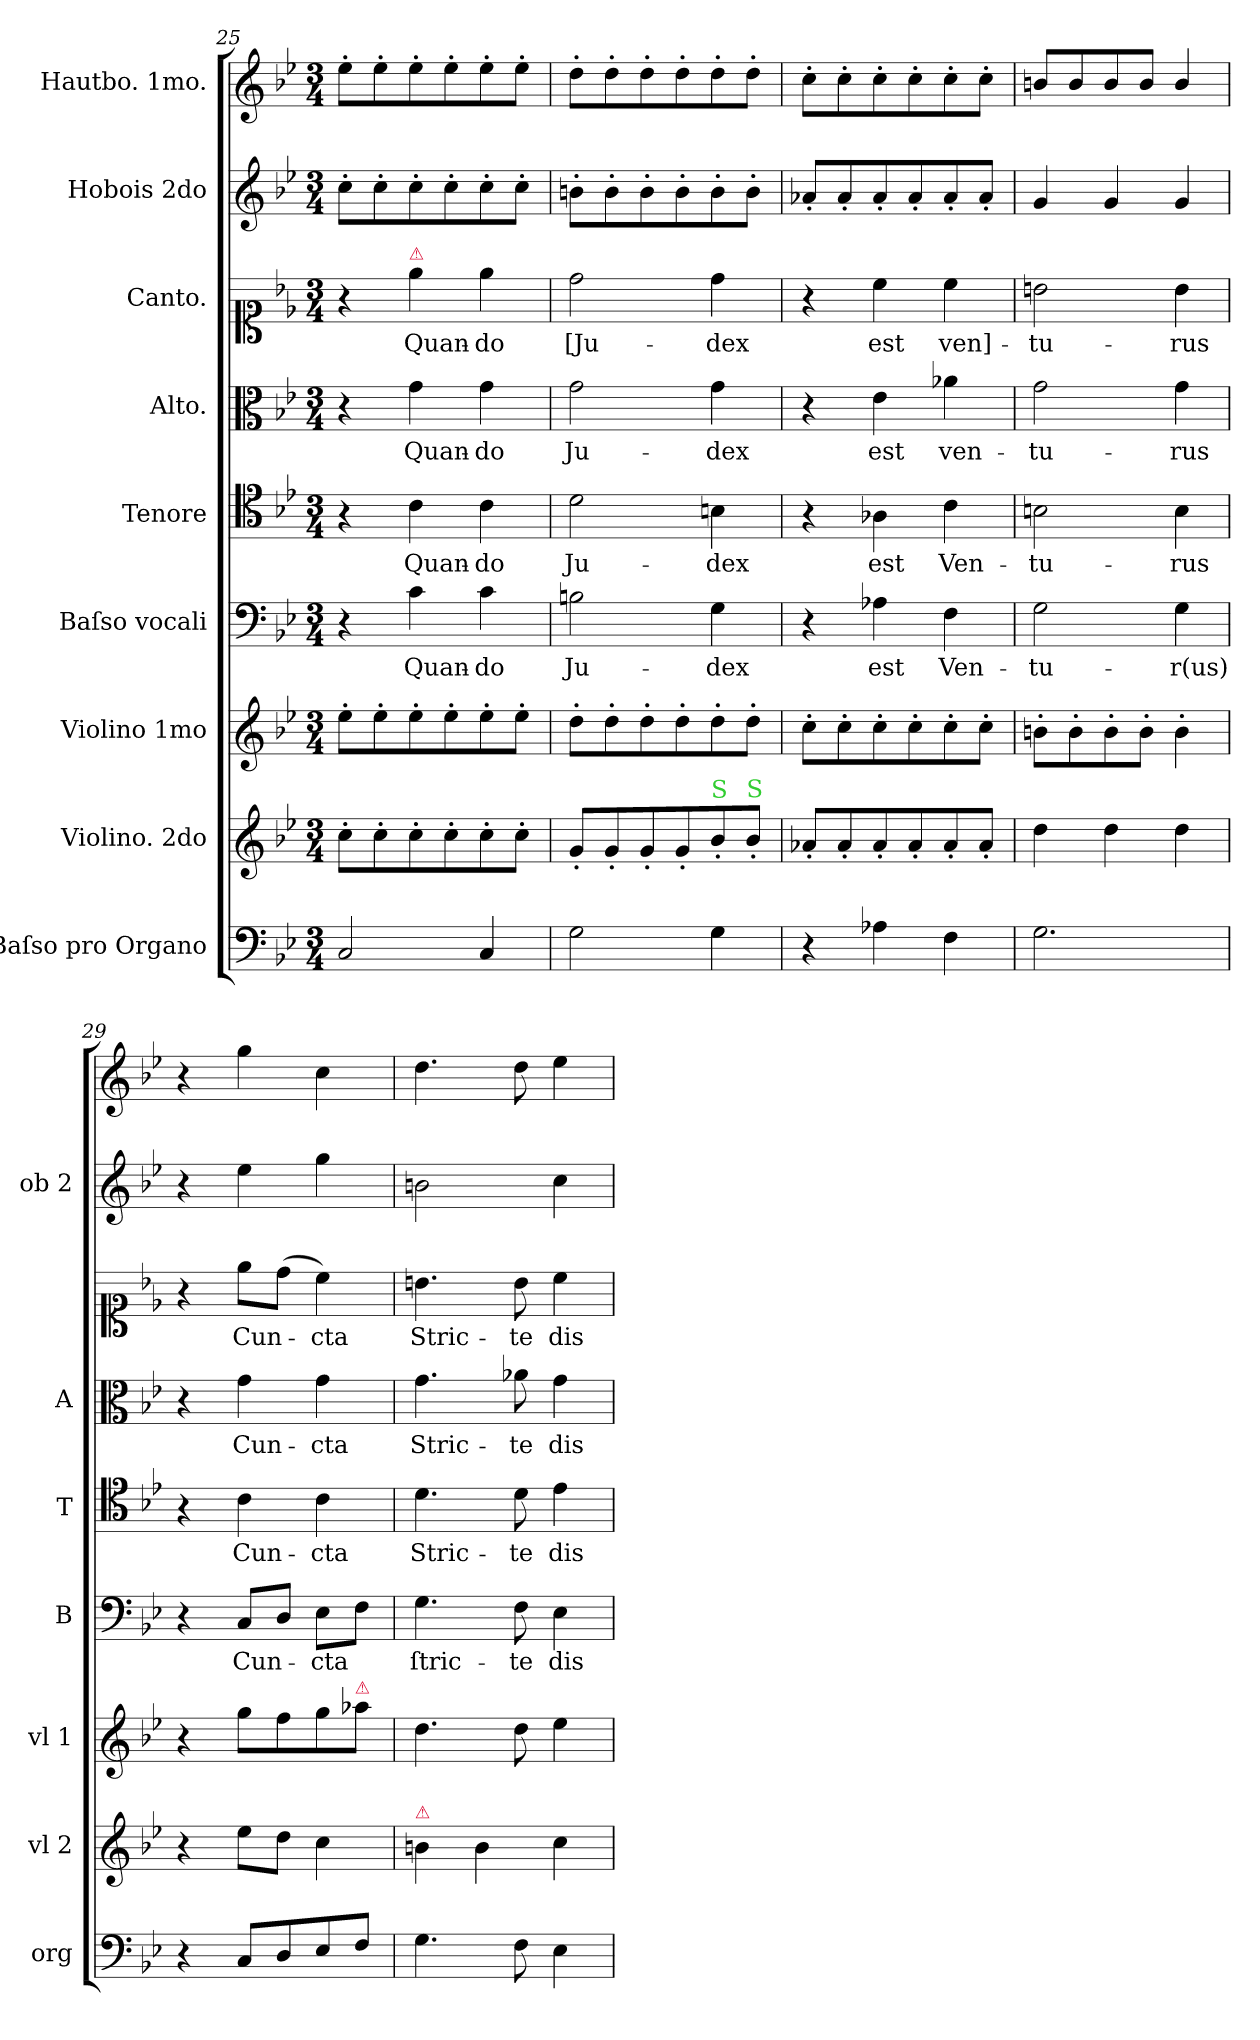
**kern	**kern	**kern	**kern	**text	**kern	**text	**kern	**text	**kern	**text	**kern	**kern
*part9	*part8	*part7	*part6	*part6	*part5	*part5	*part4	*part4	*part3	*part3	*part2	*part1
*staff9	*staff8	*staff7	*staff6	*staff6	*staff5	*staff5	*staff4	*staff4	*staff3	*staff3	*staff2	*staff1
*I"Baſso pro Organo	*I"Violino. 2do	*I"Violino 1mo	*I"Baſso vocali	*	*I"Tenore	*	*I"Alto.	*	*I"Canto.	*	*I"Hobois 2do	*I"Hautbo. 1mo.
*I'org	*I'vl 2	*I'vl 1	*I'B	*	*I'T	*	*I'A	*	*	*	*I'ob 2	*
*clefF4	*clefG2	*clefG2	*clefF4	*	*clefC4	*	*clefC3	*	*clefC1	*	*clefG2	*clefG2
*k[b-e-]	*k[b-e-]	*k[b-e-]	*k[b-e-]	*	*k[b-e-]	*	*k[b-e-]	*	*k[b-e-]	*	*k[b-e-]	*k[b-e-]
*M3/4	*M3/4	*M3/4	*M3/4	*	*M3/4	*	*M3/4	*	*M3/4	*	*M3/4	*M3/4
=25	=25	=25	=25	=25	=25	=25	=25	=25	=25	=25	=25	=25
2C/	8cc'\L	8ee-'\L	4r	.	4r	.	4r	.	4r	.	8cc'\L	8ee-'\L
.	8cc'\	8ee-'\	.	.	.	.	.	.	.	.	8cc'\	8ee-'\
!	!	!	!	!	!	!	!	!	!LO:TX:a:color=crimson:t=⚠	!	!	!
.	8cc'\	8ee-'\	4c\	Quan-	4c\	Quan-	4g\	Quan-	4ee-\	Quan-	8cc'\	8ee-'\
.	8cc'\	8ee-'\	.	.	.	.	.	.	.	.	8cc'\	8ee-'\
4C/	8cc'\	8ee-'\	4c\	-do	4c\	-do	4g\	-do	4ee-\	-do	8cc'\	8ee-'\
.	8cc'\J	8ee-'\J	.	.	.	.	.	.	.	.	8cc'\J	8ee-'\J
=26	=26	=26	=26	=26	=26	=26	=26	=26	=26	=26	=26	=26
2G\	8g'/L	8dd'\L	2Bn\	Ju-	2d\	Ju-	2g\	Ju-	2dd\	[Ju-	8bn'\L	8dd'\L
.	8g'/	8dd'\	.	.	.	.	.	.	.	.	8b'\	8dd'\
.	8g'/	8dd'\	.	.	.	.	.	.	.	.	8b'\	8dd'\
.	8g'/	8dd'\	.	.	.	.	.	.	.	.	8b'\	8dd'\
!	!LO:TX:a:color=limegreen:t=S	!	!	!	!	!	!	!	!	!	!	!
4G\	8b-'/	8dd'\	4G\	-dex	4Bn\	-dex	4g\	-dex	4dd\	-dex	8b'\	8dd'\
!	!LO:TX:a:color=limegreen:t=S	!	!	!	!	!	!	!	!	!	!	!
.	8b-'/J	8dd'\J	.	.	.	.	.	.	.	.	8b'\J	8dd'\J
=27	=27	=27	=27	=27	=27	=27	=27	=27	=27	=27	=27	=27
4r	8a-X'/L	8cc'\L	4r	.	4r	.	4r	.	4r	.	8a-X'/L	8cc'\L
.	8a-'/	8cc'\	.	.	.	.	.	.	.	.	8a-'/	8cc'\
4A-X\	8a-'/	8cc'\	4A-X\	est	4A-X\	est	4e-\	est	4cc\	est	8a-'/	8cc'\
.	8a-'/	8cc'\	.	.	.	.	.	.	.	.	8a-'/	8cc'\
4F\	8a-'/	8cc'\	4F\	Ven-	4c\	Ven-	4a-X\	ven-	4cc\	ven]-	8a-'/	8cc'\
.	8a-'/J	8cc'\J	.	.	.	.	.	.	.	.	8a-'/J	8cc'\J
=28	=28	=28	=28	=28	=28	=28	=28	=28	=28	=28	=28	=28
2.G\	4dd\	8bn'\L	2G\	-tu-	2Bn\	-tu-	2g\	-tu-	2bn\	-tu-	4g/	8bn/L
.	.	8b'\	.	.	.	.	.	.	.	.	.	8b/
.	4dd\	8b'\	.	.	.	.	.	.	.	.	4g/	8b/
.	.	8b'\J	.	.	.	.	.	.	.	.	.	8b/J
.	4dd\	4b'\	4G\	-r(us)	4B\	-rus	4g\	-rus	4b\	-rus	4g/	4b/
=29	=29	=29	=29	=29	=29	=29	=29	=29	=29	=29	=29	=29
4r	4r	4r	4r	.	4r	.	4r	.	4r	.	4r	4r
8C/L	8ee-\L	8gg\L	8C/L	Cun-	4c\	Cun-	4g\	Cun-	8ee-\L	Cun-	4ee-\	4gg\
8D/	8dd\J	8ff\	8D/J	.	.	.	.	.	(8dd\J	.	.	.
8E-/	4cc\	8gg\	8E-\L	-cta	4c\	-cta	4g\	-cta	4cc\)	-cta	4gg\	4cc\
!	!	!LO:TX:a:color=crimson:t=⚠	!	!	!	!	!	!	!	!	!	!
8F/J	.	8aa-X\J	8F\J	.	.	.	.	.	.	.	.	.
=30	=30	=30	=30	=30	=30	=30	=30	=30	=30	=30	=30	=30
!	!LO:TX:a:color=crimson:t=⚠	!	!	!	!	!	!	!	!	!	!	!
4.G\	4bn\	4.dd\	4.G\	ſtric-	4.d\	Stric-	4.g\	Stric-	4.bn\	Stric-	2bn\	4.dd\
.	4b\	.	.	.	.	.	.	.	.	.	.	.
8F\	.	8dd\	8F\	-te	8d\	-te	8a-X\	-te	8b\	-te	.	8dd\
4E-\	4cc\	4ee-\	4E-\	dis-	4e-\	dis-	4g\	dis-	4cc\	dis-	4cc\	4ee-\
=	=	=	=	=	=	=	=	=	=	=	=	=
*-	*-	*-	*-	*-	*-	*-	*-	*-	*-	*-	*-	*-
